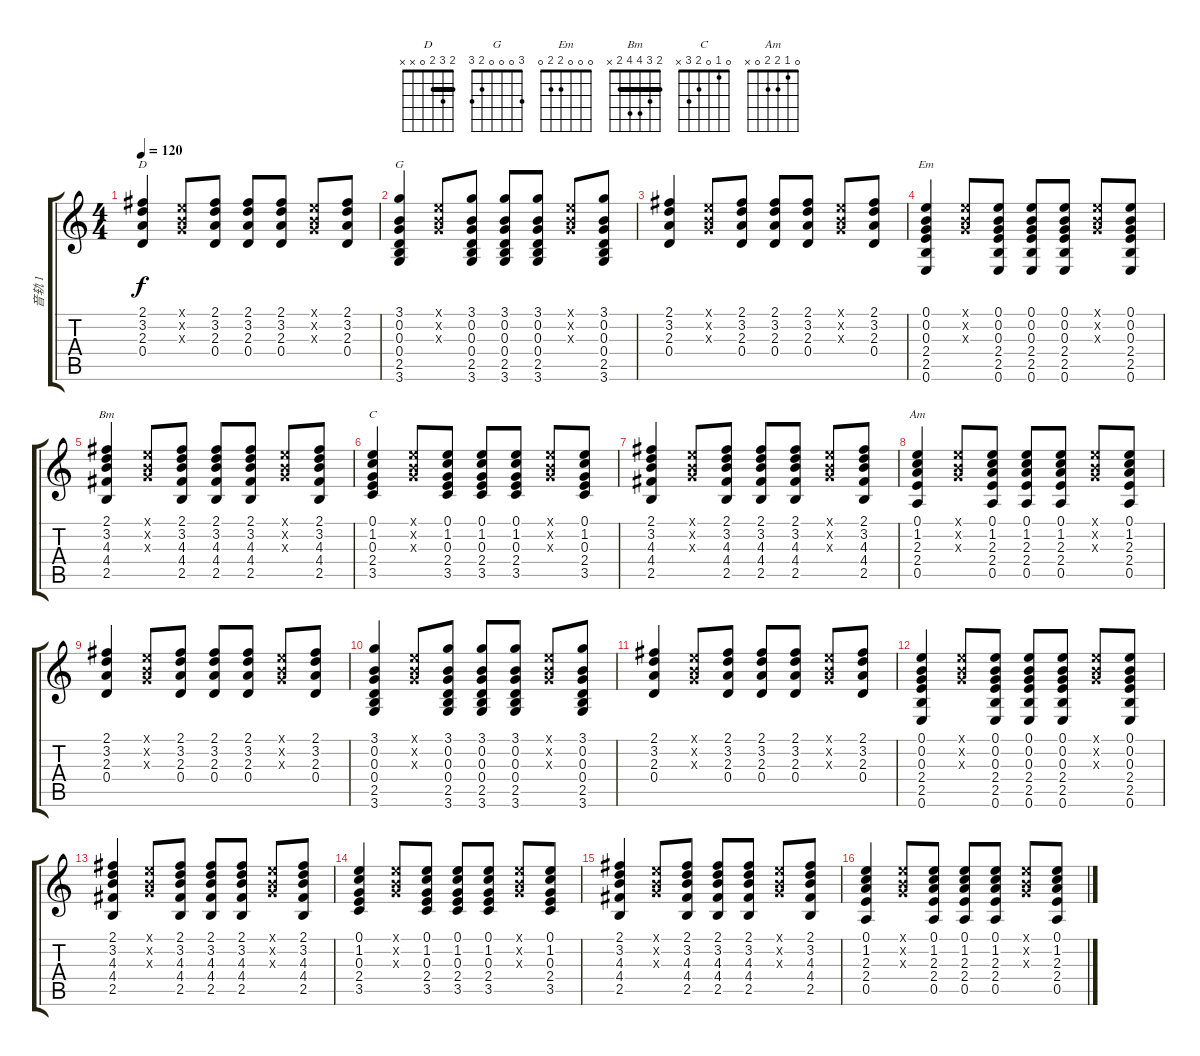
\track ("音轨 1" "音轨 1") {instrument acousticguitarsteel}
\staff {score tabs}
\tuning (E4 B3 G3 D3 A2 E2) {hide}
\chord ("D" 2 3 2 0 x x) {barre 2}
\chord ("G" 3 0 0 0 2 3)
\chord ("Em" 0 0 0 2 2 0)
\chord ("Bm" 2 3 4 4 2 x) {barre 2}
\chord ("C" 0 1 0 2 3 x)
\chord ("Am" 0 1 2 2 0 x)
\ts (4 4)
\tempo 120
\clef g2
\ks c
(2.1 3.2 2.3 0.4).4{ch "D" dy f} (0.1{x} 0.2{x} 0.3{x}).8 (2.1 3.2 2.3 0.4).8 (2.1 3.2 2.3 0.4).8 (2.1 3.2 2.3 0.4).8 (0.1{x} 0.2{x} 0.3{x}).8 (2.1 3.2 2.3 0.4).8 |
(3.1 0.2 0.3 0.4 2.5 3.6).4{ch "G"} (0.1{x} 0.2{x} 0.3{x}).8 (3.1 0.2 0.3 0.4 2.5 3.6).8 (3.1 0.2 0.3 0.4 2.5 3.6).8 (3.1 0.2 0.3 0.4 2.5 3.6).8 (0.1{x} 0.2{x} 0.3{x}).8 (3.1 0.2 0.3 0.4 2.5 3.6).8 |
(2.1 3.2 2.3 0.4).4 (0.1{x} 0.2{x} 0.3{x}).8 (2.1 3.2 2.3 0.4).8 (2.1 3.2 2.3 0.4).8 (2.1 3.2 2.3 0.4).8 (0.1{x} 0.2{x} 0.3{x}).8 (2.1 3.2 2.3 0.4).8 |
(0.1 0.2 0.3 2.4 2.5 0.6).4{ch "Em"} (0.1{x} 0.2{x} 0.3{x}).8 (0.1 0.2 0.3 2.4 2.5 0.6).8 (0.1 0.2 0.3 2.4 2.5 0.6).8 (0.1 0.2 0.3 2.4 2.5 0.6).8 (0.1{x} 0.2{x} 0.3{x}).8 (0.1 0.2 0.3 2.4 2.5 0.6).8 |
(2.1 3.2 4.3 4.4 2.5).4{ch "Bm"} (0.1{x} 0.2{x} 0.3{x}).8 (2.1 3.2 4.3 4.4 2.5).8 (2.1 3.2 4.3 4.4 2.5).8 (2.1 3.2 4.3 4.4 2.5).8 (0.1{x} 0.2{x} 0.3{x}).8 (2.1 3.2 4.3 4.4 2.5).8 |
(0.1 1.2 0.3 2.4 3.5).4{ch "C"} (0.1{x} 0.2{x} 0.3{x}).8 (0.1 1.2 0.3 2.4 3.5).8 (0.1 1.2 0.3 2.4 3.5).8 (0.1 1.2 0.3 2.4 3.5).8 (0.1{x} 0.2{x} 0.3{x}).8 (0.1 1.2 0.3 2.4 3.5).8 |
(2.1 3.2 4.3 4.4 2.5).4 (0.1{x} 0.2{x} 0.3{x}).8 (2.1 3.2 4.3 4.4 2.5).8 (2.1 3.2 4.3 4.4 2.5).8 (2.1 3.2 4.3 4.4 2.5).8 (0.1{x} 0.2{x} 0.3{x}).8 (2.1 3.2 4.3 4.4 2.5).8 |
(0.1 1.2 2.3 2.4 0.5).4{ch "Am"} (0.1{x} 0.2{x} 0.3{x}).8 (0.1 1.2 2.3 2.4 0.5).8 (0.1 1.2 2.3 2.4 0.5).8 (0.1 1.2 2.3 2.4 0.5).8 (0.1{x} 0.2{x} 0.3{x}).8 (0.1 1.2 2.3 2.4 0.5).8 |
(2.1 3.2 2.3 0.4).4 (0.1{x} 0.2{x} 0.3{x}).8 (2.1 3.2 2.3 0.4).8 (2.1 3.2 2.3 0.4).8 (2.1 3.2 2.3 0.4).8 (0.1{x} 0.2{x} 0.3{x}).8 (2.1 3.2 2.3 0.4).8 |
(3.1 0.2 0.3 0.4 2.5 3.6).4 (0.1{x} 0.2{x} 0.3{x}).8 (3.1 0.2 0.3 0.4 2.5 3.6).8 (3.1 0.2 0.3 0.4 2.5 3.6).8 (3.1 0.2 0.3 0.4 2.5 3.6).8 (0.1{x} 0.2{x} 0.3{x}).8 (3.1 0.2 0.3 0.4 2.5 3.6).8 |
(2.1 3.2 2.3 0.4).4 (0.1{x} 0.2{x} 0.3{x}).8 (2.1 3.2 2.3 0.4).8 (2.1 3.2 2.3 0.4).8 (2.1 3.2 2.3 0.4).8 (0.1{x} 0.2{x} 0.3{x}).8 (2.1 3.2 2.3 0.4).8 |
(0.1 0.2 0.3 2.4 2.5 0.6).4 (0.1{x} 0.2{x} 0.3{x}).8 (0.1 0.2 0.3 2.4 2.5 0.6).8 (0.1 0.2 0.3 2.4 2.5 0.6).8 (0.1 0.2 0.3 2.4 2.5 0.6).8 (0.1{x} 0.2{x} 0.3{x}).8 (0.1 0.2 0.3 2.4 2.5 0.6).8 |
(2.1 3.2 4.3 4.4 2.5).4 (0.1{x} 0.2{x} 0.3{x}).8 (2.1 3.2 4.3 4.4 2.5).8 (2.1 3.2 4.3 4.4 2.5).8 (2.1 3.2 4.3 4.4 2.5).8 (0.1{x} 0.2{x} 0.3{x}).8 (2.1 3.2 4.3 4.4 2.5).8 |
(0.1 1.2 0.3 2.4 3.5).4 (0.1{x} 0.2{x} 0.3{x}).8 (0.1 1.2 0.3 2.4 3.5).8 (0.1 1.2 0.3 2.4 3.5).8 (0.1 1.2 0.3 2.4 3.5).8 (0.1{x} 0.2{x} 0.3{x}).8 (0.1 1.2 0.3 2.4 3.5).8 |
(2.1 3.2 4.3 4.4 2.5).4 (0.1{x} 0.2{x} 0.3{x}).8 (2.1 3.2 4.3 4.4 2.5).8 (2.1 3.2 4.3 4.4 2.5).8 (2.1 3.2 4.3 4.4 2.5).8 (0.1{x} 0.2{x} 0.3{x}).8 (2.1 3.2 4.3 4.4 2.5).8 |
(0.1 1.2 2.3 2.4 0.5).4 (0.1{x} 0.2{x} 0.3{x}).8 (0.1 1.2 2.3 2.4 0.5).8 (0.1 1.2 2.3 2.4 0.5).8 (0.1 1.2 2.3 2.4 0.5).8 (0.1{x} 0.2{x} 0.3{x}).8 (0.1 1.2 2.3 2.4 0.5).8
